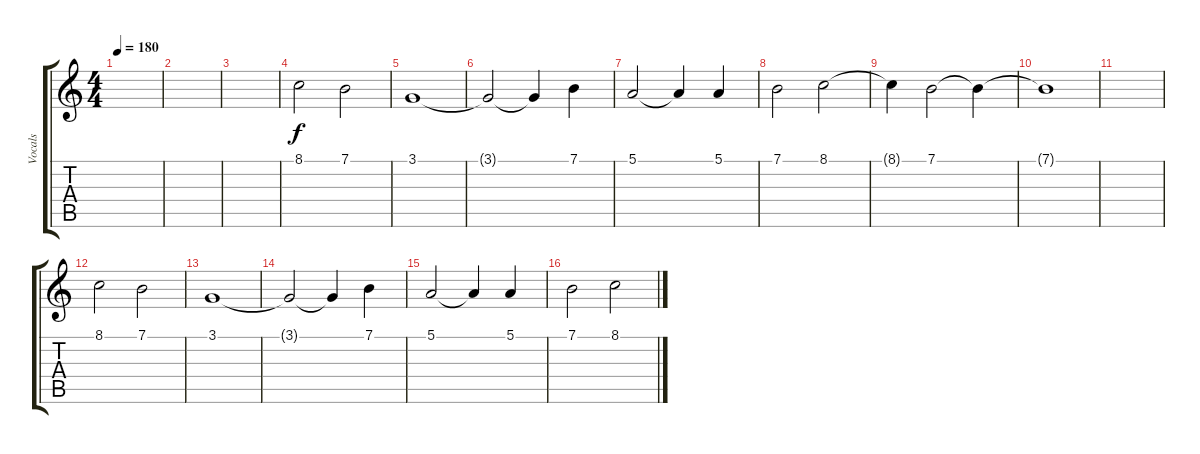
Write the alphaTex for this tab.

\track ("Vocals" "Vocals") {instrument choiraahs}
\staff {score tabs}
\tuning (E4 B3 G3 D3 A2 E2) {hide}
\ts (4 4)
\tempo 180
\clef g2
\ks c
|
|
|
8.1.2 7.1.2 |
3.1.1 |
3.1{t}.2 3.1{t}.4 7.1.4 |
5.1.2 5.1{t}.4 5.1.4 |
7.1.2 8.1.2 |
8.1{t}.4 7.1.2 7.1{t}.4 |
7.1{t}.1 |
|
8.1.2 7.1.2 |
3.1.1 |
3.1{t}.2 3.1{t}.4 7.1.4 |
5.1.2 5.1{t}.4 5.1.4 |
7.1.2 8.1.2
